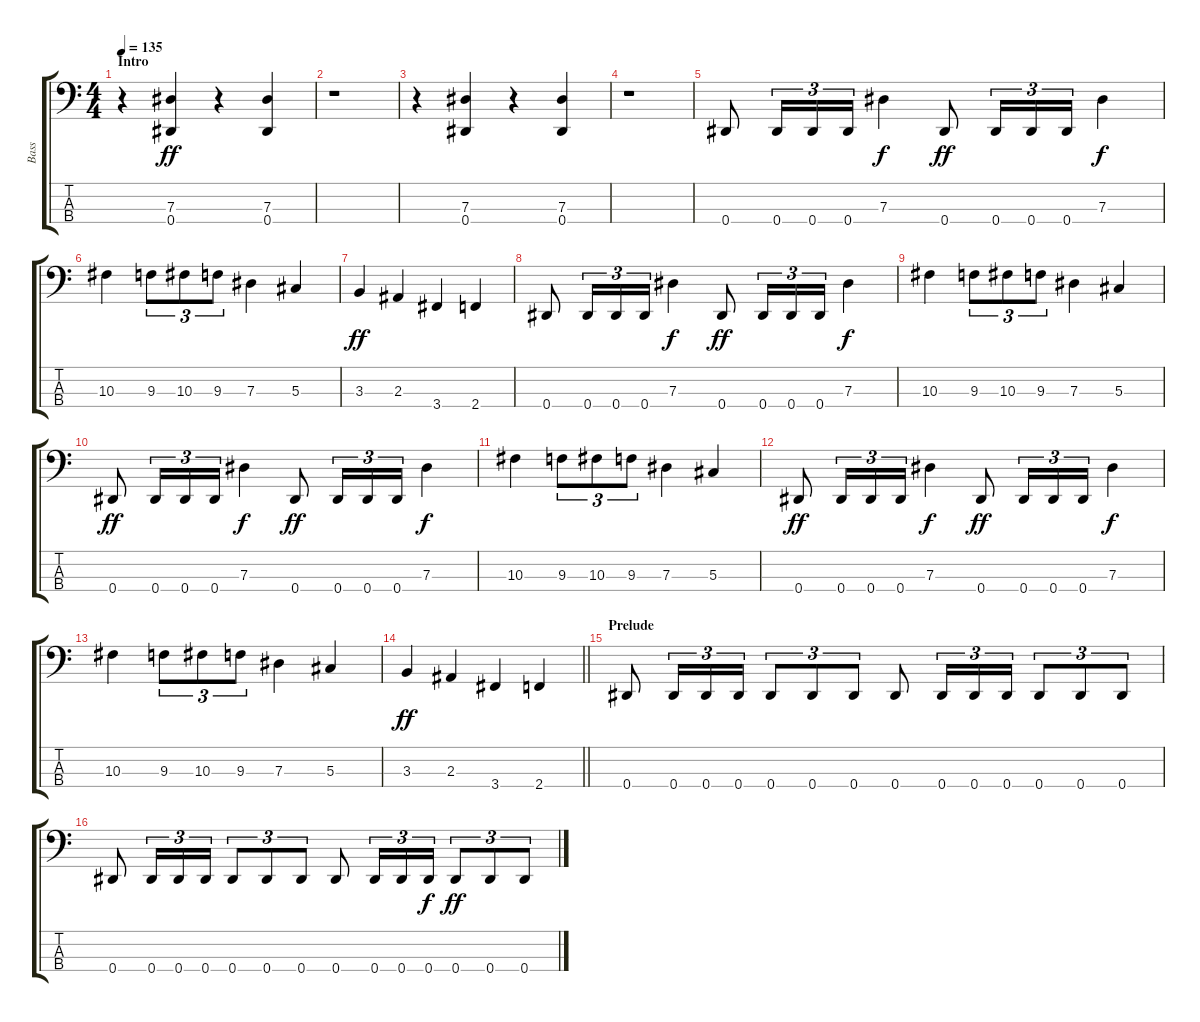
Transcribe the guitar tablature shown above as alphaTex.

\track ("Bass" "Bass") {instrument slapbass2}
\staff {score tabs}
\tuning (Gb2 Db2 Ab1 Eb1) {hide}
\ts (4 4)
\section ("" "Intro")
\tempo 135
\clef f4
\ks c
r.4{dy ff instrument slapbass2} (7.3 0.4).4 r.4 (7.3 0.4).4 |
r.1 |
r.4 (7.3 0.4).4 r.4 (7.3 0.4).4 |
r.1 |
0.4.8 0.4.16{tu (3 2)} 0.4.16{tu (3 2)} 0.4.16{tu (3 2)} 7.3.4{dy f} 0.4.8{dy ff} 0.4.16{tu (3 2)} 0.4.16{tu (3 2)} 0.4.16{tu (3 2)} 7.3.4{dy f} |
10.3.4 9.3.8{tu (3 2)} 10.3.8{tu (3 2)} 9.3.8{tu (3 2)} 7.3.4 5.3.4 |
3.3.4{dy ff} 2.3.4 3.4.4 2.4.4 |
0.4.8 0.4.16{tu (3 2)} 0.4.16{tu (3 2)} 0.4.16{tu (3 2)} 7.3.4{dy f} 0.4.8{dy ff} 0.4.16{tu (3 2)} 0.4.16{tu (3 2)} 0.4.16{tu (3 2)} 7.3.4{dy f} |
10.3.4 9.3.8{tu (3 2)} 10.3.8{tu (3 2)} 9.3.8{tu (3 2)} 7.3.4 5.3.4 |
0.4.8{dy ff} 0.4.16{tu (3 2)} 0.4.16{tu (3 2)} 0.4.16{tu (3 2)} 7.3.4{dy f} 0.4.8{dy ff} 0.4.16{tu (3 2)} 0.4.16{tu (3 2)} 0.4.16{tu (3 2)} 7.3.4{dy f} |
10.3.4 9.3.8{tu (3 2)} 10.3.8{tu (3 2)} 9.3.8{tu (3 2)} 7.3.4 5.3.4 |
0.4.8{dy ff} 0.4.16{tu (3 2)} 0.4.16{tu (3 2)} 0.4.16{tu (3 2)} 7.3.4{dy f} 0.4.8{dy ff} 0.4.16{tu (3 2)} 0.4.16{tu (3 2)} 0.4.16{tu (3 2)} 7.3.4{dy f} |
10.3.4 9.3.8{tu (3 2)} 10.3.8{tu (3 2)} 9.3.8{tu (3 2)} 7.3.4 5.3.4 |
\barLineRight lightlight
3.3.4{dy ff} 2.3.4 3.4.4 2.4.4 |
\section ("" "Prelude")
0.4.8 0.4.16{tu (3 2)} 0.4.16{tu (3 2)} 0.4.16{tu (3 2)} 0.4.8{tu (3 2)} 0.4.8{tu (3 2)} 0.4.8{tu (3 2)} 0.4.8 0.4.16{tu (3 2)} 0.4.16{tu (3 2)} 0.4.16{tu (3 2)} 0.4.8{tu (3 2)} 0.4.8{tu (3 2)} 0.4.8{tu (3 2)} |
0.4.8 0.4.16{tu (3 2)} 0.4.16{tu (3 2)} 0.4.16{tu (3 2)} 0.4.8{tu (3 2)} 0.4.8{tu (3 2)} 0.4.8{tu (3 2)} 0.4.8 0.4.16{tu (3 2)} 0.4.16{tu (3 2)} 0.4.16{tu (3 2) dy f} 0.4.8{tu (3 2) dy ff} 0.4.8{tu (3 2)} 0.4.8{tu (3 2)}
